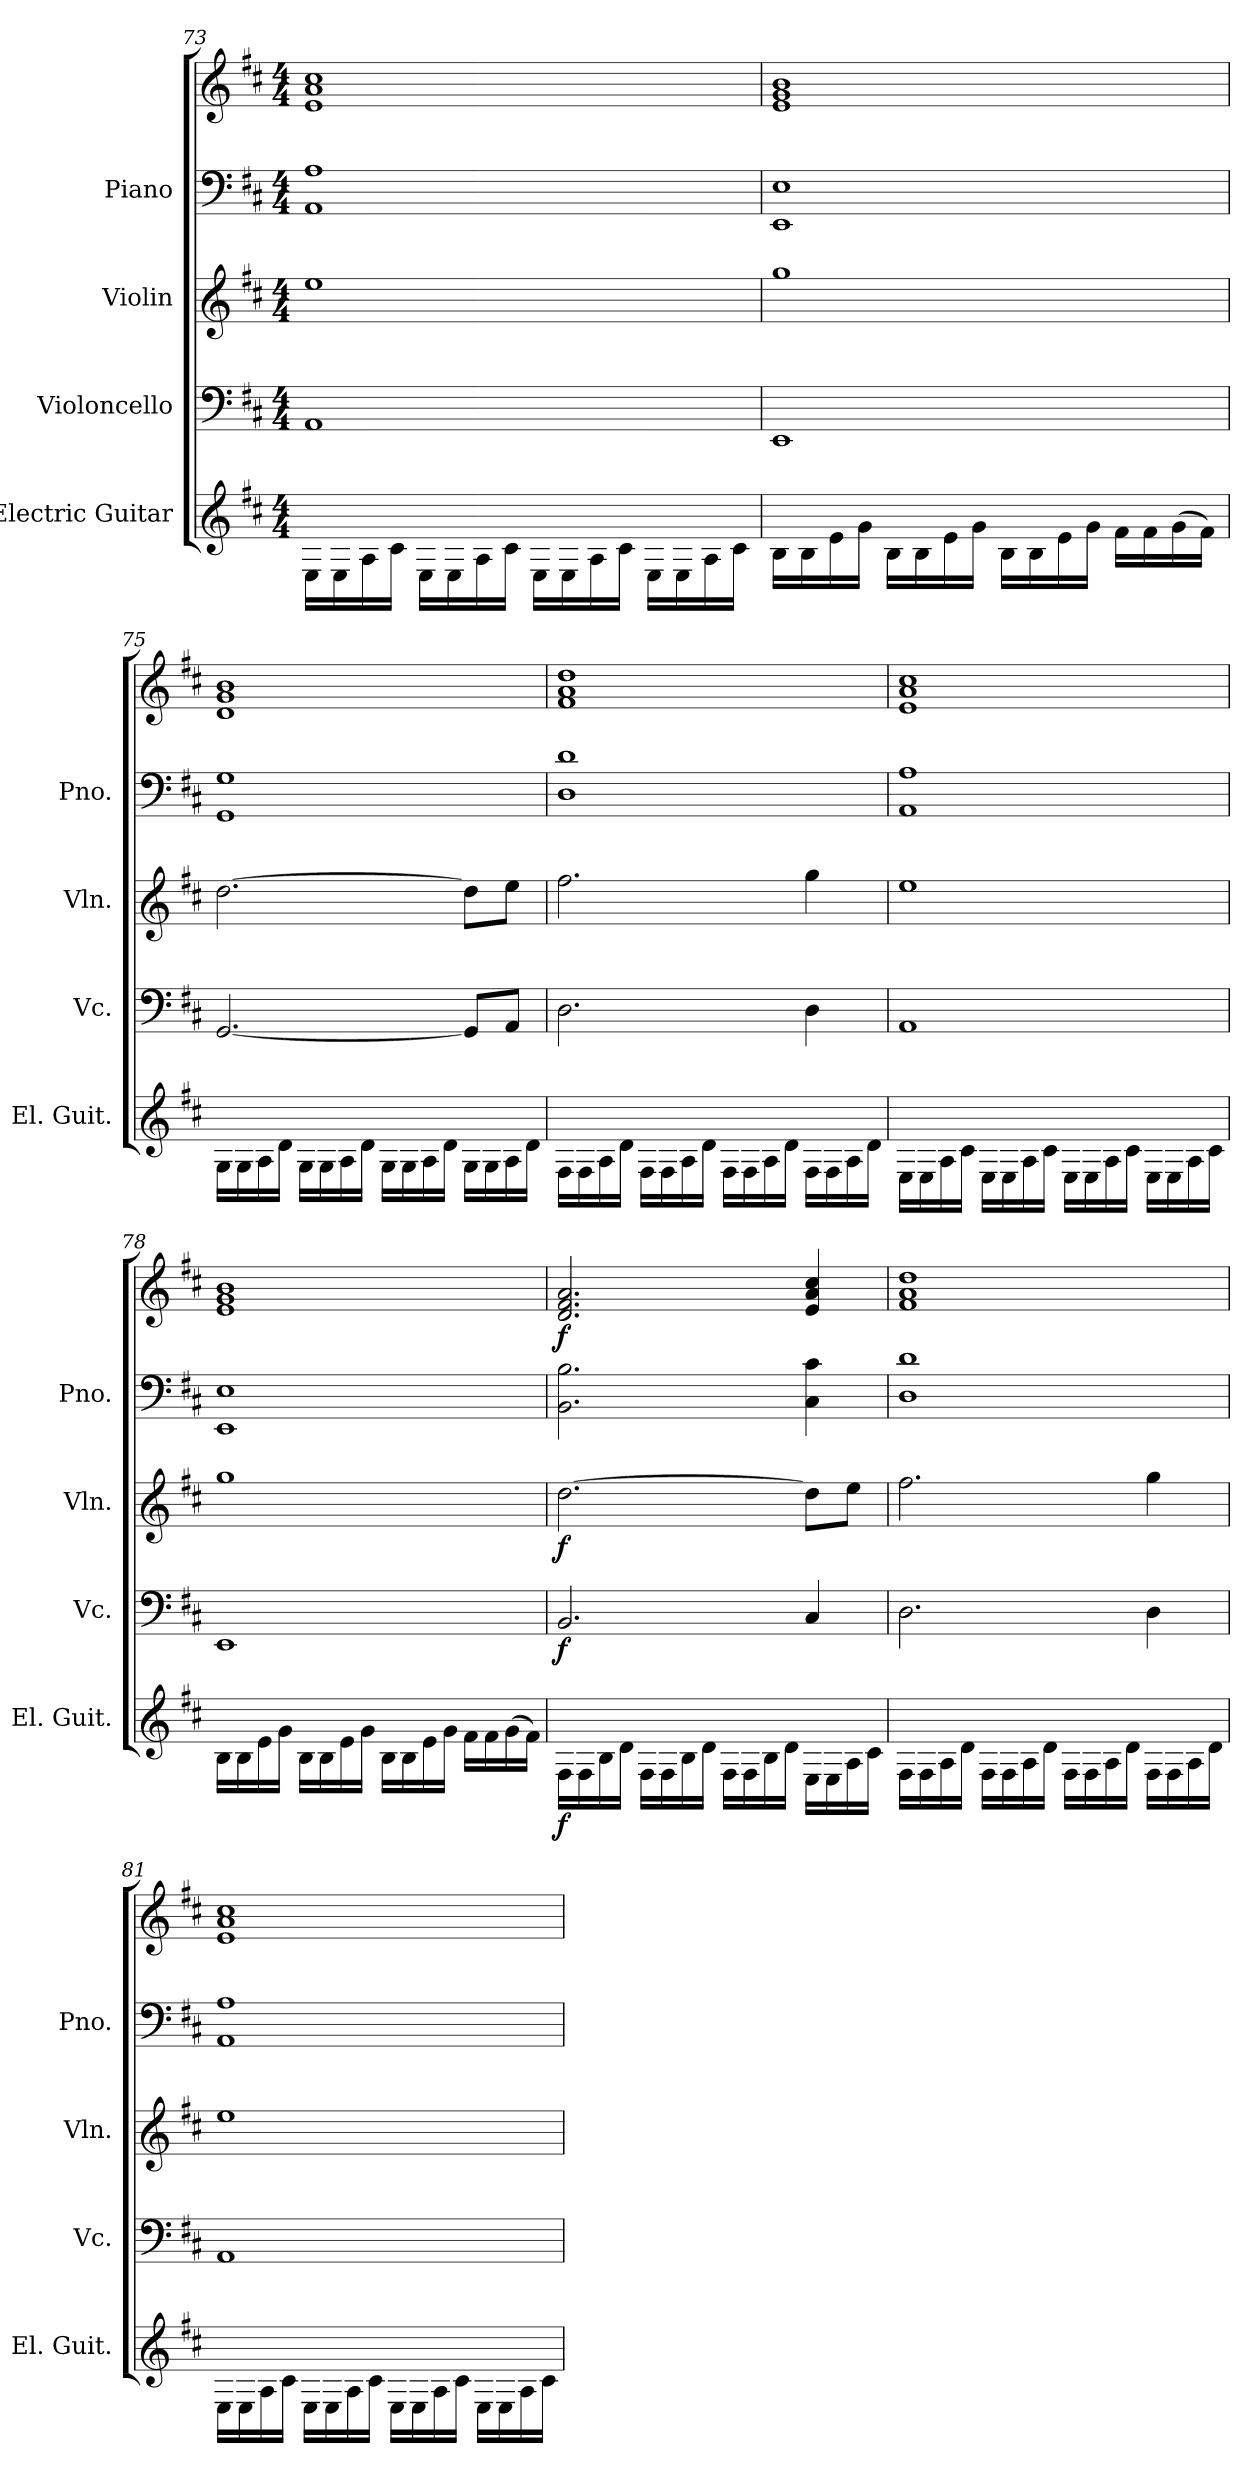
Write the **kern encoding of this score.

**kern	**dynam	**kern	**dynam	**kern	**dynam	**kern	**kern	**dynam
*part4	*part4	*part3	*part3	*part2	*part2	*part1	*part1	*part1
*staff5	*staff5	*staff4	*staff4	*staff3	*staff3	*staff2	*staff1	*staff1/2
*I"Electric Guitar	*	*I"Violoncello	*	*I"Violin	*	*I"Piano	*	*
*I'El. Guit.	*	*I'Vc.	*	*I'Vln.	*	*I'Pno.	*	*
!!LO:LB:g=z
*	*	*clefF4	*	*clefG2	*	*clefF4	*clefG2	*
*k[f#c#]	*	*k[f#c#]	*	*k[f#c#]	*	*k[f#c#]	*k[f#c#]	*
*M4/4	*	*M4/4	*	*M4/4	*	*M4/4	*M4/4	*
=73	=73	=73	=73	=73	=73	=73	=73	=73
16E\LL	.	1AA	.	1ee	.	1AA 1A	1e 1a 1cc#	.
16E\	.	.	.	.	.	.	.	.
16A\	.	.	.	.	.	.	.	.
16c#\JJ	.	.	.	.	.	.	.	.
16E\LL	.	.	.	.	.	.	.	.
16E\	.	.	.	.	.	.	.	.
16A\	.	.	.	.	.	.	.	.
16c#\JJ	.	.	.	.	.	.	.	.
16E\LL	.	.	.	.	.	.	.	.
16E\	.	.	.	.	.	.	.	.
16A\	.	.	.	.	.	.	.	.
16c#\JJ	.	.	.	.	.	.	.	.
16E\LL	.	.	.	.	.	.	.	.
16E\	.	.	.	.	.	.	.	.
16A\	.	.	.	.	.	.	.	.
16c#\JJ	.	.	.	.	.	.	.	.
=74	=74	=74	=74	=74	=74	=74	=74	=74
16B\LL	.	1EE	.	1gg	.	1EE 1E	1e 1g 1b	.
16B\	.	.	.	.	.	.	.	.
16e\	.	.	.	.	.	.	.	.
16g\JJ	.	.	.	.	.	.	.	.
16B\LL	.	.	.	.	.	.	.	.
16B\	.	.	.	.	.	.	.	.
16e\	.	.	.	.	.	.	.	.
16g\JJ	.	.	.	.	.	.	.	.
16B\LL	.	.	.	.	.	.	.	.
16B\	.	.	.	.	.	.	.	.
16e\	.	.	.	.	.	.	.	.
16g\JJ	.	.	.	.	.	.	.	.
16f#\LL	.	.	.	.	.	.	.	.
16f#\	.	.	.	.	.	.	.	.
(>16g\	.	.	.	.	.	.	.	.
16f#\JJ)	.	.	.	.	.	.	.	.
=75	=75	=75	=75	=75	=75	=75	=75	=75
16G\LL	.	[2.GG/	.	[2.dd\	.	1GG 1G	1d 1g 1b	.
16G\	.	.	.	.	.	.	.	.
16A\	.	.	.	.	.	.	.	.
16d\JJ	.	.	.	.	.	.	.	.
16G\LL	.	.	.	.	.	.	.	.
16G\	.	.	.	.	.	.	.	.
16A\	.	.	.	.	.	.	.	.
16d\JJ	.	.	.	.	.	.	.	.
16G\LL	.	.	.	.	.	.	.	.
16G\	.	.	.	.	.	.	.	.
16A\	.	.	.	.	.	.	.	.
16d\JJ	.	.	.	.	.	.	.	.
16G\LL	.	8GG/L]	.	8dd\L]	.	.	.	.
16G\	.	.	.	.	.	.	.	.
16A\	.	8AA/J	.	8ee\J	.	.	.	.
16d\JJ	.	.	.	.	.	.	.	.
!!LO:PB:g=z
=76	=76	=76	=76	=76	=76	=76	=76	=76
16F#\LL	.	2.D\	.	2.ff#\	.	1D 1d	1f# 1a 1dd	.
16F#\	.	.	.	.	.	.	.	.
16A\	.	.	.	.	.	.	.	.
16d\JJ	.	.	.	.	.	.	.	.
16F#\LL	.	.	.	.	.	.	.	.
16F#\	.	.	.	.	.	.	.	.
16A\	.	.	.	.	.	.	.	.
16d\JJ	.	.	.	.	.	.	.	.
16F#\LL	.	.	.	.	.	.	.	.
16F#\	.	.	.	.	.	.	.	.
16A\	.	.	.	.	.	.	.	.
16d\JJ	.	.	.	.	.	.	.	.
16F#\LL	.	4D\	.	4gg\	.	.	.	.
16F#\	.	.	.	.	.	.	.	.
16A\	.	.	.	.	.	.	.	.
16d\JJ	.	.	.	.	.	.	.	.
=77	=77	=77	=77	=77	=77	=77	=77	=77
16E\LL	.	1AA	.	1ee	.	1AA 1A	1e 1a 1cc#	.
16E\	.	.	.	.	.	.	.	.
16A\	.	.	.	.	.	.	.	.
16c#\JJ	.	.	.	.	.	.	.	.
16E\LL	.	.	.	.	.	.	.	.
16E\	.	.	.	.	.	.	.	.
16A\	.	.	.	.	.	.	.	.
16c#\JJ	.	.	.	.	.	.	.	.
16E\LL	.	.	.	.	.	.	.	.
16E\	.	.	.	.	.	.	.	.
16A\	.	.	.	.	.	.	.	.
16c#\JJ	.	.	.	.	.	.	.	.
16E\LL	.	.	.	.	.	.	.	.
16E\	.	.	.	.	.	.	.	.
16A\	.	.	.	.	.	.	.	.
16c#\JJ	.	.	.	.	.	.	.	.
=78	=78	=78	=78	=78	=78	=78	=78	=78
16B\LL	.	1EE	.	1gg	.	1EE 1E	1e 1g 1b	.
16B\	.	.	.	.	.	.	.	.
16e\	.	.	.	.	.	.	.	.
16g\JJ	.	.	.	.	.	.	.	.
16B\LL	.	.	.	.	.	.	.	.
16B\	.	.	.	.	.	.	.	.
16e\	.	.	.	.	.	.	.	.
16g\JJ	.	.	.	.	.	.	.	.
16B\LL	.	.	.	.	.	.	.	.
16B\	.	.	.	.	.	.	.	.
16e\	.	.	.	.	.	.	.	.
16g\JJ	.	.	.	.	.	.	.	.
16f#\LL	.	.	.	.	.	.	.	.
16f#\	.	.	.	.	.	.	.	.
(>16g\	.	.	.	.	.	.	.	.
16f#\JJ)	.	.	.	.	.	.	.	.
!!LO:LB:g=z
=79	=79	=79	=79	=79	=79	=79	=79	=79
!	!LO:DY:b	!	!LO:DY:b	!	!LO:DY:b	!	!	!LO:DY:b
16F#\LL	f	2.BB/	f	[2.dd\	f	2.BB\ 2.B\	2.d/ 2.f#/ 2.a/	f
16F#\	.	.	.	.	.	.	.	.
16B\	.	.	.	.	.	.	.	.
16d\JJ	.	.	.	.	.	.	.	.
16F#\LL	.	.	.	.	.	.	.	.
16F#\	.	.	.	.	.	.	.	.
16B\	.	.	.	.	.	.	.	.
16d\JJ	.	.	.	.	.	.	.	.
16F#\LL	.	.	.	.	.	.	.	.
16F#\	.	.	.	.	.	.	.	.
16B\	.	.	.	.	.	.	.	.
16d\JJ	.	.	.	.	.	.	.	.
16E\LL	.	4C#/	.	8dd\L]	.	4C#\ 4c#\	4e/ 4a/ 4cc#/	.
16E\	.	.	.	.	.	.	.	.
16A\	.	.	.	8ee\J	.	.	.	.
16c#\JJ	.	.	.	.	.	.	.	.
=80	=80	=80	=80	=80	=80	=80	=80	=80
16F#\LL	.	2.D\	.	2.ff#\	.	1D 1d	1f# 1a 1dd	.
16F#\	.	.	.	.	.	.	.	.
16A\	.	.	.	.	.	.	.	.
16d\JJ	.	.	.	.	.	.	.	.
16F#\LL	.	.	.	.	.	.	.	.
16F#\	.	.	.	.	.	.	.	.
16A\	.	.	.	.	.	.	.	.
16d\JJ	.	.	.	.	.	.	.	.
16F#\LL	.	.	.	.	.	.	.	.
16F#\	.	.	.	.	.	.	.	.
16A\	.	.	.	.	.	.	.	.
16d\JJ	.	.	.	.	.	.	.	.
16F#\LL	.	4D\	.	4gg\	.	.	.	.
16F#\	.	.	.	.	.	.	.	.
16A\	.	.	.	.	.	.	.	.
16d\JJ	.	.	.	.	.	.	.	.
=81	=81	=81	=81	=81	=81	=81	=81	=81
16E\LL	.	1AA	.	1ee	.	1AA 1A	1e 1a 1cc#	.
16E\	.	.	.	.	.	.	.	.
16A\	.	.	.	.	.	.	.	.
16c#\JJ	.	.	.	.	.	.	.	.
16E\LL	.	.	.	.	.	.	.	.
16E\	.	.	.	.	.	.	.	.
16A\	.	.	.	.	.	.	.	.
16c#\JJ	.	.	.	.	.	.	.	.
16E\LL	.	.	.	.	.	.	.	.
16E\	.	.	.	.	.	.	.	.
16A\	.	.	.	.	.	.	.	.
16c#\JJ	.	.	.	.	.	.	.	.
16E\LL	.	.	.	.	.	.	.	.
16E\	.	.	.	.	.	.	.	.
16A\	.	.	.	.	.	.	.	.
16c#\JJ	.	.	.	.	.	.	.	.
=	=	=	=	=	=	=	=	=
*-	*-	*-	*-	*-	*-	*-	*-	*-
